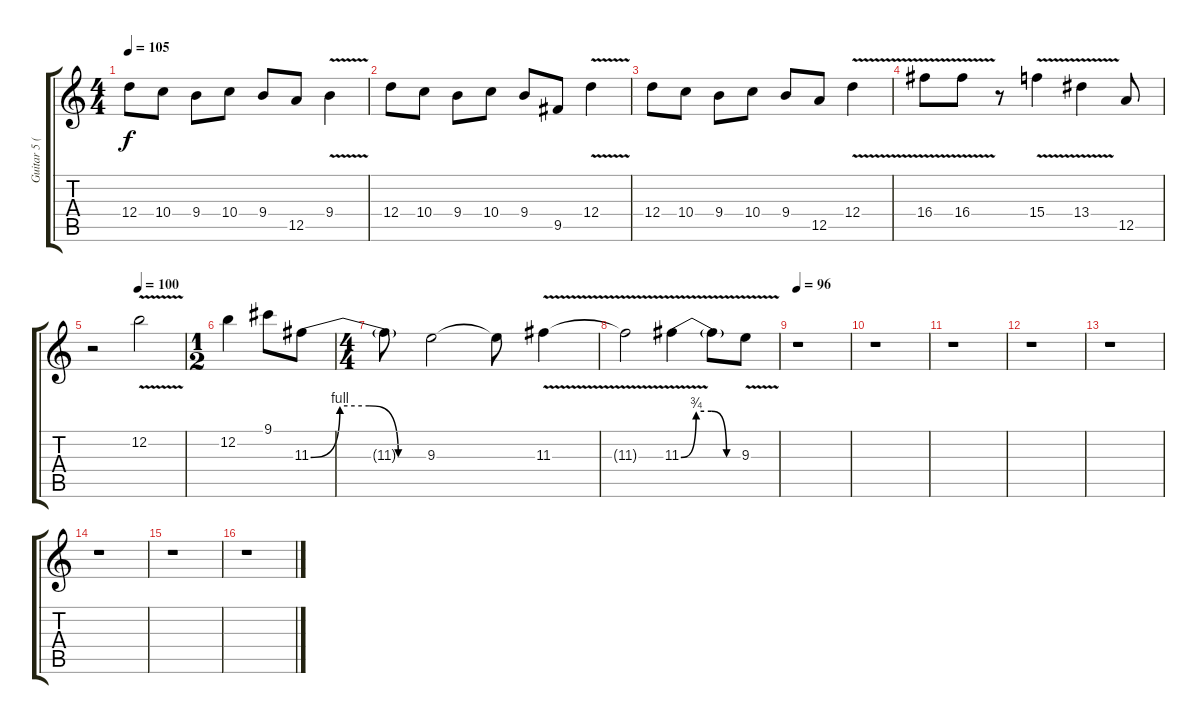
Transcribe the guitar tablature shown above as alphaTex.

\track ("Guitar 5 (solo octaver)" "Guitar 5 (") {instrument overdrivenguitar}
\staff {score tabs}
\tuning (E4 B3 G3 D3 A2 E2) {hide}
\ts (4 4)
\tempo 105
\clef g2
\ks c
12.4.8{dy f} 10.4.8 9.4.8 10.4.8 9.4.8 12.5.8 9.4{v}.4 |
12.4.8 10.4.8 9.4.8 10.4.8 9.4.8 9.5.8 12.4{v}.4 |
12.4.8 10.4.8 9.4.8 10.4.8 9.4.8 12.5.8 12.4{v}.4 |
16.4{v}.8 16.4{v}.8 r.8 15.4{v}.4 13.4{v}.4 12.5.8 |
\tempo (100 0.5)
r.2 12.2{v}.2{volume 6 instrument electricguitarclean} |
\ts (1 2)
12.2.4 9.1.8 11.3{be (custom 0 0 15 4 30 4 45 0 60 0)}.8 |
\ts (4 4)
11.3{t}.8 9.3.2 9.3{t}.8 11.3{v}.4 |
11.3{t}.2 11.3{be (custom 0 0 15 3 30 3 45 0 60 0) v}.4 11.3{t}.8 9.3{v}.8 |
\tempo 96
r.1 |
r.1 |
r.1 |
r.1 |
r.1 |
r.1 |
r.1 |
r.1
